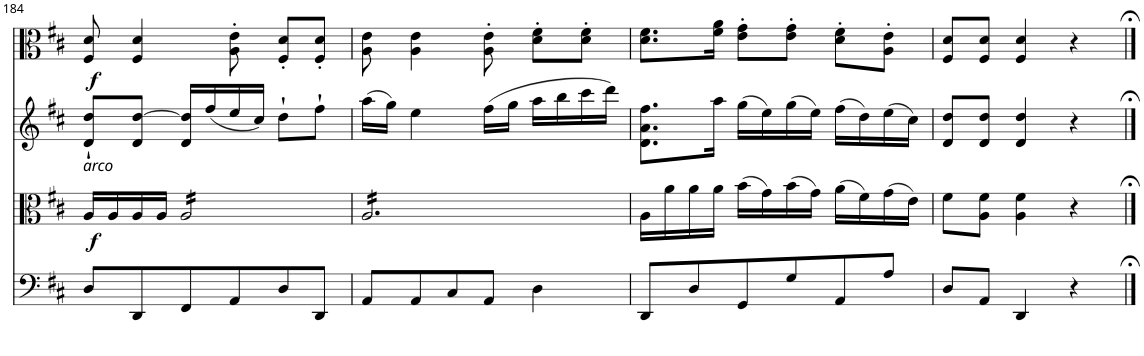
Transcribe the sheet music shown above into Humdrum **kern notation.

**kern	**kern	**dynam	**kern	**kern	**dynam
*part4	*part3	*part3	*part2	*part1	*part1
*staff4	*staff3	*staff3	*staff2	*staff1	*staff1
*I"Violoncello	*I"Viola	*	*I"Violin	*I"Viola d’amore	*
*I'Vc	*I'Vla	*	*I'Vln	*	*
!!LO:PB:g=z
*clefF4	*clefC3	*	*clefG2	*clefC3	*
*k[f#c#]	*k[f#c#]	*	*k[f#c#]	*k[f#c#]	*
*M3/4	*M3/4	*	*M3/4	*M3/4	*
=184	=184	=184	=184	=184	=184
!	!LO:TX:a:i:t=arco	!	!	!	!
!	!	!LO:DY:b	!	!	!LO:DY:b
8D/L	16A/LL	f	8d/` 8dd/`L	8F#/ 8d/	f
.	16A/	.	.	.	.
8DD/	16A/	.	8d/ [8dd/J	4F#/ 4d/	.
.	16A/JJ	.	.	.	.
*	*tremolo	*	*	*	*
8FF#/	16A/LL	.	16d/ 16dd/]LL	.	.
.	16A/	.	(16ff#/	.	.
8AA/	16A/	.	16ee/	8A\' 8e\'	.
.	16A/	.	16cc#/JJ)	.	.
8D/	16A/	.	8dd`\L	8F#/' 8d/'L	.
.	16A/	.	.	.	.
8DD/J	16A/	.	8ff#`\J	8F#/' 8d/'J	.
.	16A/JJ	.	.	.	.
=185	=185	=185	=185	=185	=185
8AA/L	16A/LL	.	(16aa\LL	8A\ 8e\	.
.	16A/	.	16gg\JJ)	.	.
8AA/	16A/	.	4ee\	4A\ 4e\	.
.	16A/	.	.	.	.
8C#/	16A/	.	.	.	.
.	16A/	.	.	.	.
8AA/J	16A/	.	(16ff#\LL	8A\' 8e\'	.
.	16A/	.	16gg\JJ	.	.
4D\	16A/	.	16aa\LL	8d\' 8f#\'L	.
.	16A/	.	16bb\	.	.
.	16A/	.	16ccc#\	8d\' 8f#\'J	.
.	16A/JJ	.	16ddd\JJ)	.	.
*	*Xtremolo	*	*	*	*
=186	=186	=186	=186	=186	=186
8DD/L	16A\LL	.	8.d\ 8.a\ 8.ff#\L	8.d\ 8.f#\L	.
.	16a\	.	.	.	.
8D/	16a\	.	.	.	.
.	16a\JJ	.	16aa\Jk	16f#\ 16a\Jk	.
8GG/	(16b\LL	.	(16gg\LL	8e\' 8g\'L	.
.	16g\)	.	16ee\)	.	.
8G/	(16b\	.	(16gg\	8e\' 8g\'J	.
.	16g\JJ)	.	16ee\JJ)	.	.
8AA/	(16a\LL	.	(16ff#\LL	8d\' 8f#\'L	.
.	16f#\)	.	16dd\)	.	.
8A/J	(16g\	.	(16ee\	8A\' 8e\'J	.
.	16e\JJ)	.	16cc#\JJ)	.	.
=187	=187	=187	=187	=187	=187
8D/L	8f#\L	.	8d/ 8dd/L	8F#/ 8d/L	.
8AA/J	8A\ 8f#\J	.	8d/ 8dd/J	8F#/ 8d/J	.
4DD/	4A\ 4f#\	.	4d/ 4dd/	4F#/ 4d/	.
4r	4r	.	4r	4r	.
==	==	==	==	==	==
*-	*-	*-	*-	*-	*-
